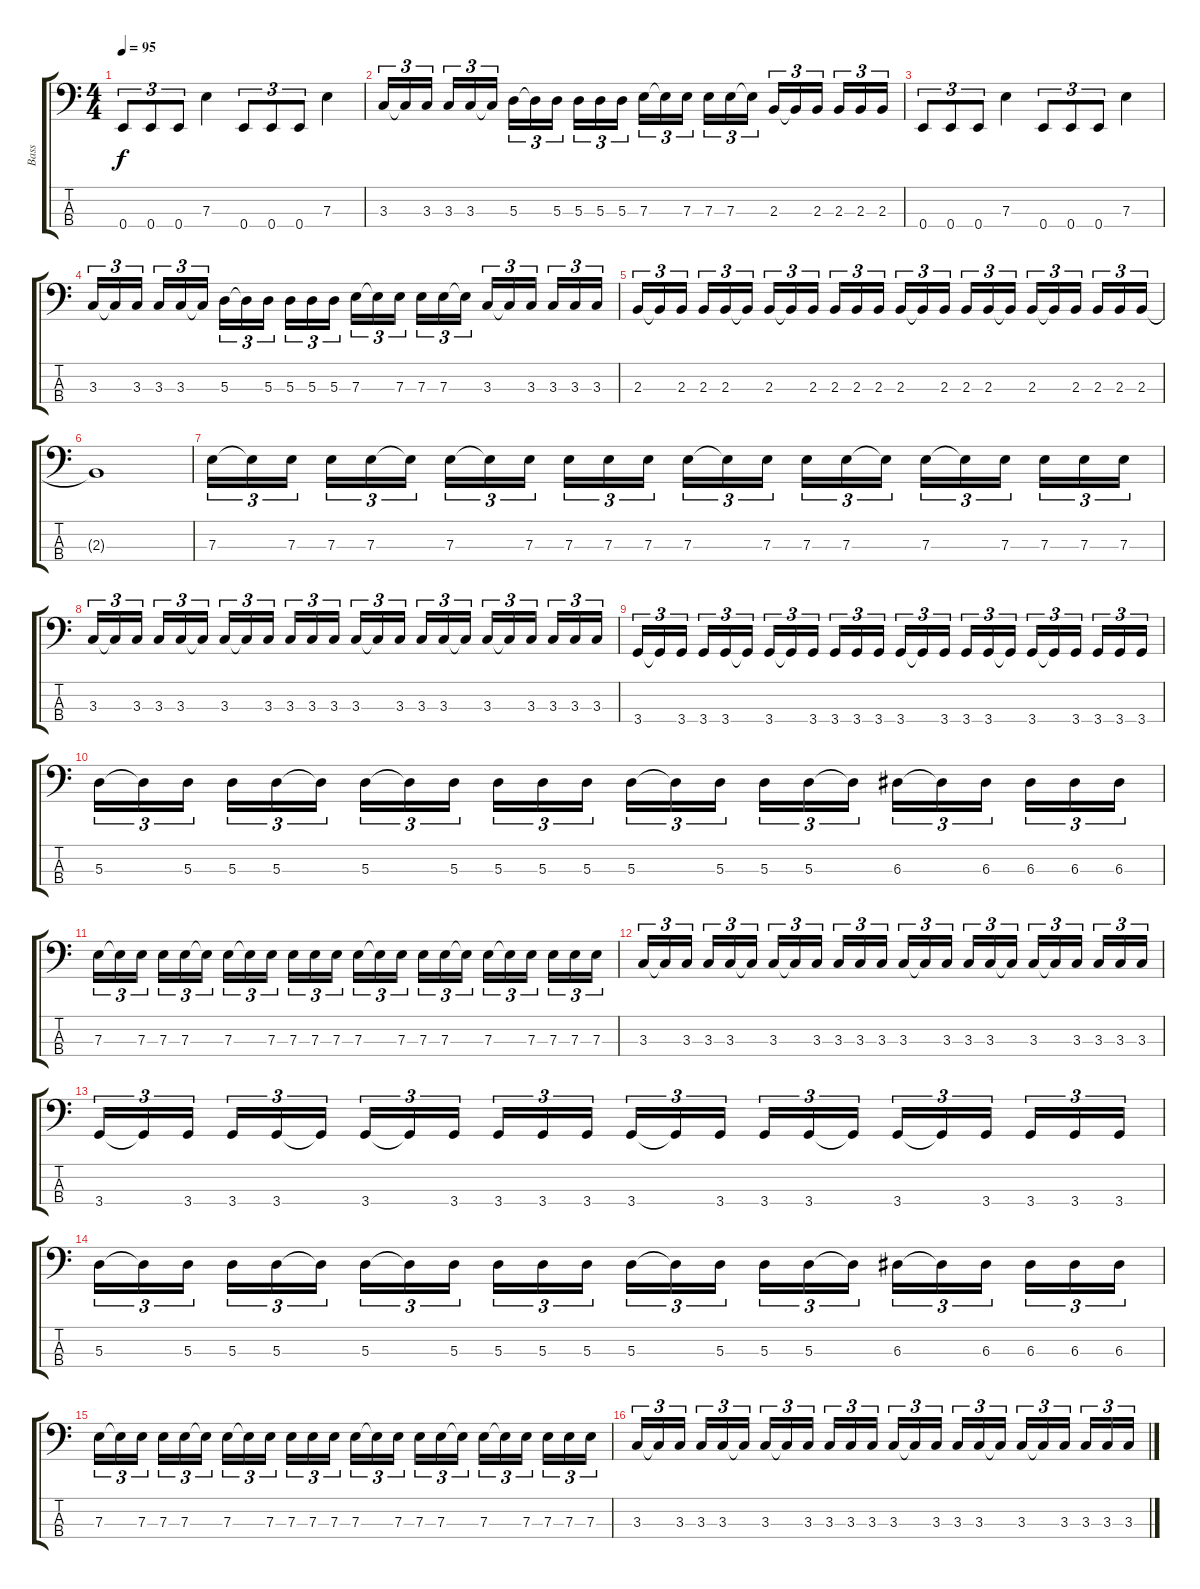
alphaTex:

\track ("Bass" "Bass") {instrument slapbass2}
\staff {score tabs}
\tuning (G2 D2 A1 E1) {hide}
\ts (4 4)
\tempo 95
\clef f4
\ks c
0.4.8{tu (3 2) dy f} 0.4.8{tu (3 2)} 0.4.8{tu (3 2)} 7.3.4 0.4.8{tu (3 2)} 0.4.8{tu (3 2)} 0.4.8{tu (3 2)} 7.3.4 |
3.3.16{tu (3 2)} 3.3{t}.16{tu (3 2)} 3.3.16{tu (3 2) beam splitsecondary} 3.3.16{tu (3 2)} 3.3.16{tu (3 2)} 3.3{t}.16{tu (3 2)} 5.3.16{tu (3 2)} 5.3{t}.16{tu (3 2)} 5.3.16{tu (3 2) beam splitsecondary} 5.3.16{tu (3 2)} 5.3.16{tu (3 2)} 5.3.16{tu (3 2)} 7.3.16{tu (3 2)} 7.3{t}.16{tu (3 2)} 7.3.16{tu (3 2) beam splitsecondary} 7.3.16{tu (3 2)} 7.3.16{tu (3 2)} 7.3{t}.16{tu (3 2)} 2.3.16{tu (3 2)} 2.3{t}.16{tu (3 2)} 2.3.16{tu (3 2) beam splitsecondary} 2.3.16{tu (3 2)} 2.3.16{tu (3 2)} 2.3.16{tu (3 2)} |
0.4.8{tu (3 2)} 0.4.8{tu (3 2)} 0.4.8{tu (3 2)} 7.3.4 0.4.8{tu (3 2)} 0.4.8{tu (3 2)} 0.4.8{tu (3 2)} 7.3.4 |
3.3.16{tu (3 2)} 3.3{t}.16{tu (3 2)} 3.3.16{tu (3 2) beam splitsecondary} 3.3.16{tu (3 2)} 3.3.16{tu (3 2)} 3.3{t}.16{tu (3 2)} 5.3.16{tu (3 2)} 5.3{t}.16{tu (3 2)} 5.3.16{tu (3 2) beam splitsecondary} 5.3.16{tu (3 2)} 5.3.16{tu (3 2)} 5.3.16{tu (3 2)} 7.3.16{tu (3 2)} 7.3{t}.16{tu (3 2)} 7.3.16{tu (3 2) beam splitsecondary} 7.3.16{tu (3 2)} 7.3.16{tu (3 2)} 7.3{t}.16{tu (3 2)} 3.3.16{tu (3 2)} 3.3{t}.16{tu (3 2)} 3.3.16{tu (3 2) beam splitsecondary} 3.3.16{tu (3 2)} 3.3.16{tu (3 2)} 3.3.16{tu (3 2)} |
2.3.16{tu (3 2)} 2.3{t}.16{tu (3 2)} 2.3.16{tu (3 2) beam splitsecondary} 2.3.16{tu (3 2)} 2.3.16{tu (3 2)} 2.3{t}.16{tu (3 2)} 2.3.16{tu (3 2)} 2.3{t}.16{tu (3 2)} 2.3.16{tu (3 2) beam splitsecondary} 2.3.16{tu (3 2)} 2.3.16{tu (3 2)} 2.3.16{tu (3 2)} 2.3.16{tu (3 2)} 2.3{t}.16{tu (3 2)} 2.3.16{tu (3 2) beam splitsecondary} 2.3.16{tu (3 2)} 2.3.16{tu (3 2)} 2.3{t}.16{tu (3 2)} 2.3.16{tu (3 2)} 2.3{t}.16{tu (3 2)} 2.3.16{tu (3 2) beam splitsecondary} 2.3.16{tu (3 2)} 2.3.16{tu (3 2)} 2.3.16{tu (3 2)} |
2.3{t}.1 |
7.3.16{tu (3 2)} 7.3{t}.16{tu (3 2)} 7.3.16{tu (3 2) beam splitsecondary} 7.3.16{tu (3 2)} 7.3.16{tu (3 2)} 7.3{t}.16{tu (3 2)} 7.3.16{tu (3 2)} 7.3{t}.16{tu (3 2)} 7.3.16{tu (3 2) beam splitsecondary} 7.3.16{tu (3 2)} 7.3.16{tu (3 2)} 7.3.16{tu (3 2)} 7.3.16{tu (3 2)} 7.3{t}.16{tu (3 2)} 7.3.16{tu (3 2) beam splitsecondary} 7.3.16{tu (3 2)} 7.3.16{tu (3 2)} 7.3{t}.16{tu (3 2)} 7.3.16{tu (3 2)} 7.3{t}.16{tu (3 2)} 7.3.16{tu (3 2) beam splitsecondary} 7.3.16{tu (3 2)} 7.3.16{tu (3 2)} 7.3.16{tu (3 2)} |
3.3.16{tu (3 2)} 3.3{t}.16{tu (3 2)} 3.3.16{tu (3 2) beam splitsecondary} 3.3.16{tu (3 2)} 3.3.16{tu (3 2)} 3.3{t}.16{tu (3 2)} 3.3.16{tu (3 2)} 3.3{t}.16{tu (3 2)} 3.3.16{tu (3 2) beam splitsecondary} 3.3.16{tu (3 2)} 3.3.16{tu (3 2)} 3.3.16{tu (3 2)} 3.3.16{tu (3 2)} 3.3{t}.16{tu (3 2)} 3.3.16{tu (3 2) beam splitsecondary} 3.3.16{tu (3 2)} 3.3.16{tu (3 2)} 3.3{t}.16{tu (3 2)} 3.3.16{tu (3 2)} 3.3{t}.16{tu (3 2)} 3.3.16{tu (3 2) beam splitsecondary} 3.3.16{tu (3 2)} 3.3.16{tu (3 2)} 3.3.16{tu (3 2)} |
3.4.16{tu (3 2)} 3.4{t}.16{tu (3 2)} 3.4.16{tu (3 2) beam splitsecondary} 3.4.16{tu (3 2)} 3.4.16{tu (3 2)} 3.4{t}.16{tu (3 2)} 3.4.16{tu (3 2)} 3.4{t}.16{tu (3 2)} 3.4.16{tu (3 2) beam splitsecondary} 3.4.16{tu (3 2)} 3.4.16{tu (3 2)} 3.4.16{tu (3 2)} 3.4.16{tu (3 2)} 3.4{t}.16{tu (3 2)} 3.4.16{tu (3 2) beam splitsecondary} 3.4.16{tu (3 2)} 3.4.16{tu (3 2)} 3.4{t}.16{tu (3 2)} 3.4.16{tu (3 2)} 3.4{t}.16{tu (3 2)} 3.4.16{tu (3 2) beam splitsecondary} 3.4.16{tu (3 2)} 3.4.16{tu (3 2)} 3.4.16{tu (3 2)} |
5.3.16{tu (3 2)} 5.3{t}.16{tu (3 2)} 5.3.16{tu (3 2) beam splitsecondary} 5.3.16{tu (3 2)} 5.3.16{tu (3 2)} 5.3{t}.16{tu (3 2)} 5.3.16{tu (3 2)} 5.3{t}.16{tu (3 2)} 5.3.16{tu (3 2) beam splitsecondary} 5.3.16{tu (3 2)} 5.3.16{tu (3 2)} 5.3.16{tu (3 2)} 5.3.16{tu (3 2)} 5.3{t}.16{tu (3 2)} 5.3.16{tu (3 2) beam splitsecondary} 5.3.16{tu (3 2)} 5.3.16{tu (3 2)} 5.3{t}.16{tu (3 2)} 6.3.16{tu (3 2)} 6.3{t}.16{tu (3 2)} 6.3.16{tu (3 2) beam splitsecondary} 6.3.16{tu (3 2)} 6.3.16{tu (3 2)} 6.3.16{tu (3 2)} |
7.3.16{tu (3 2)} 7.3{t}.16{tu (3 2)} 7.3.16{tu (3 2) beam splitsecondary} 7.3.16{tu (3 2)} 7.3.16{tu (3 2)} 7.3{t}.16{tu (3 2)} 7.3.16{tu (3 2)} 7.3{t}.16{tu (3 2)} 7.3.16{tu (3 2) beam splitsecondary} 7.3.16{tu (3 2)} 7.3.16{tu (3 2)} 7.3.16{tu (3 2)} 7.3.16{tu (3 2)} 7.3{t}.16{tu (3 2)} 7.3.16{tu (3 2) beam splitsecondary} 7.3.16{tu (3 2)} 7.3.16{tu (3 2)} 7.3{t}.16{tu (3 2)} 7.3.16{tu (3 2)} 7.3{t}.16{tu (3 2)} 7.3.16{tu (3 2) beam splitsecondary} 7.3.16{tu (3 2)} 7.3.16{tu (3 2)} 7.3.16{tu (3 2)} |
3.3.16{tu (3 2)} 3.3{t}.16{tu (3 2)} 3.3.16{tu (3 2) beam splitsecondary} 3.3.16{tu (3 2)} 3.3.16{tu (3 2)} 3.3{t}.16{tu (3 2)} 3.3.16{tu (3 2)} 3.3{t}.16{tu (3 2)} 3.3.16{tu (3 2) beam splitsecondary} 3.3.16{tu (3 2)} 3.3.16{tu (3 2)} 3.3.16{tu (3 2)} 3.3.16{tu (3 2)} 3.3{t}.16{tu (3 2)} 3.3.16{tu (3 2) beam splitsecondary} 3.3.16{tu (3 2)} 3.3.16{tu (3 2)} 3.3{t}.16{tu (3 2)} 3.3.16{tu (3 2)} 3.3{t}.16{tu (3 2)} 3.3.16{tu (3 2) beam splitsecondary} 3.3.16{tu (3 2)} 3.3.16{tu (3 2)} 3.3.16{tu (3 2)} |
3.4.16{tu (3 2)} 3.4{t}.16{tu (3 2)} 3.4.16{tu (3 2) beam splitsecondary} 3.4.16{tu (3 2)} 3.4.16{tu (3 2)} 3.4{t}.16{tu (3 2)} 3.4.16{tu (3 2)} 3.4{t}.16{tu (3 2)} 3.4.16{tu (3 2) beam splitsecondary} 3.4.16{tu (3 2)} 3.4.16{tu (3 2)} 3.4.16{tu (3 2)} 3.4.16{tu (3 2)} 3.4{t}.16{tu (3 2)} 3.4.16{tu (3 2) beam splitsecondary} 3.4.16{tu (3 2)} 3.4.16{tu (3 2)} 3.4{t}.16{tu (3 2)} 3.4.16{tu (3 2)} 3.4{t}.16{tu (3 2)} 3.4.16{tu (3 2) beam splitsecondary} 3.4.16{tu (3 2)} 3.4.16{tu (3 2)} 3.4.16{tu (3 2)} |
5.3.16{tu (3 2)} 5.3{t}.16{tu (3 2)} 5.3.16{tu (3 2) beam splitsecondary} 5.3.16{tu (3 2)} 5.3.16{tu (3 2)} 5.3{t}.16{tu (3 2)} 5.3.16{tu (3 2)} 5.3{t}.16{tu (3 2)} 5.3.16{tu (3 2) beam splitsecondary} 5.3.16{tu (3 2)} 5.3.16{tu (3 2)} 5.3.16{tu (3 2)} 5.3.16{tu (3 2)} 5.3{t}.16{tu (3 2)} 5.3.16{tu (3 2) beam splitsecondary} 5.3.16{tu (3 2)} 5.3.16{tu (3 2)} 5.3{t}.16{tu (3 2)} 6.3.16{tu (3 2)} 6.3{t}.16{tu (3 2)} 6.3.16{tu (3 2) beam splitsecondary} 6.3.16{tu (3 2)} 6.3.16{tu (3 2)} 6.3.16{tu (3 2)} |
7.3.16{tu (3 2)} 7.3{t}.16{tu (3 2)} 7.3.16{tu (3 2) beam splitsecondary} 7.3.16{tu (3 2)} 7.3.16{tu (3 2)} 7.3{t}.16{tu (3 2)} 7.3.16{tu (3 2)} 7.3{t}.16{tu (3 2)} 7.3.16{tu (3 2) beam splitsecondary} 7.3.16{tu (3 2)} 7.3.16{tu (3 2)} 7.3.16{tu (3 2)} 7.3.16{tu (3 2)} 7.3{t}.16{tu (3 2)} 7.3.16{tu (3 2) beam splitsecondary} 7.3.16{tu (3 2)} 7.3.16{tu (3 2)} 7.3{t}.16{tu (3 2)} 7.3.16{tu (3 2)} 7.3{t}.16{tu (3 2)} 7.3.16{tu (3 2) beam splitsecondary} 7.3.16{tu (3 2)} 7.3.16{tu (3 2)} 7.3.16{tu (3 2)} |
3.3.16{tu (3 2)} 3.3{t}.16{tu (3 2)} 3.3.16{tu (3 2) beam splitsecondary} 3.3.16{tu (3 2)} 3.3.16{tu (3 2)} 3.3{t}.16{tu (3 2)} 3.3.16{tu (3 2)} 3.3{t}.16{tu (3 2)} 3.3.16{tu (3 2) beam splitsecondary} 3.3.16{tu (3 2)} 3.3.16{tu (3 2)} 3.3.16{tu (3 2)} 3.3.16{tu (3 2)} 3.3{t}.16{tu (3 2)} 3.3.16{tu (3 2) beam splitsecondary} 3.3.16{tu (3 2)} 3.3.16{tu (3 2)} 3.3{t}.16{tu (3 2)} 3.3.16{tu (3 2)} 3.3{t}.16{tu (3 2)} 3.3.16{tu (3 2) beam splitsecondary} 3.3.16{tu (3 2)} 3.3.16{tu (3 2)} 3.3.16{tu (3 2)}
